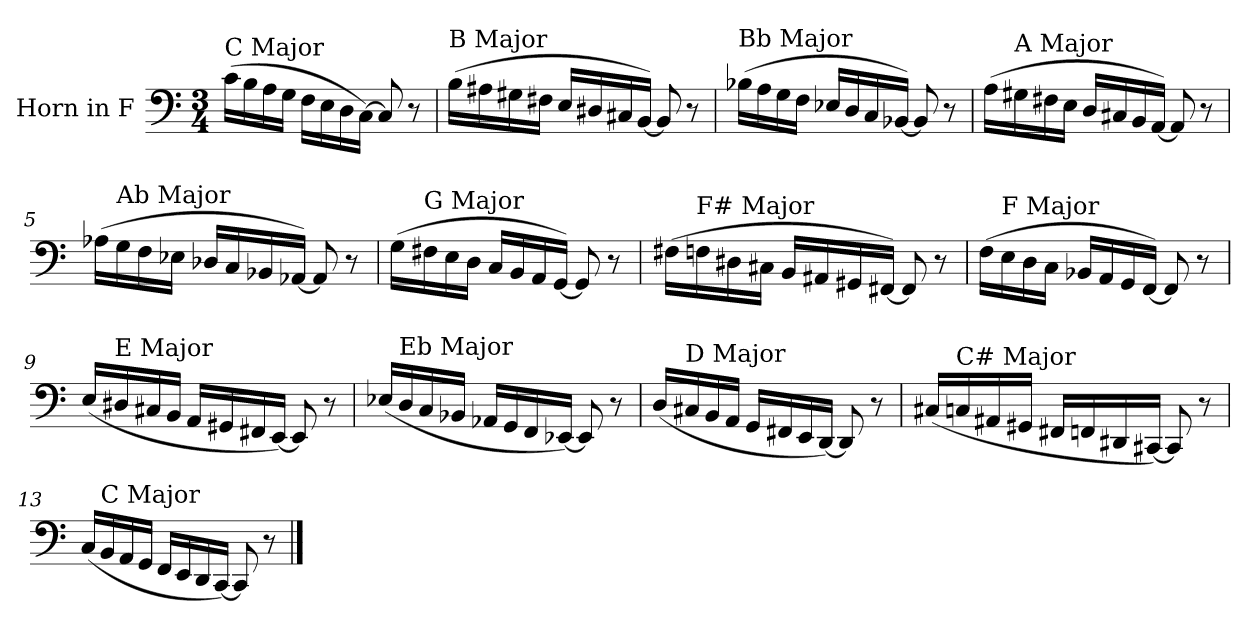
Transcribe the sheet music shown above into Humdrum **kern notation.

**kern
*part1
*staff1
*I"Horn in F
*I'Hn. in F
*clefF4
*ITrd4c7
*k[b-]
*M3/4
=1
!LO:TX:a:t=C Major
(16F\LL
16E\
16D\
16C\JJ
16BB-\LL
16AA\
16GG\
[16FF\JJ)
8FF/]
8r
=2
!LO:TX:a:t=B Major
(16E\LL
16D#X\
16C#X\
16BBn\JJ
16AA/LL
16GG#X/
16FF#X/
[16EE/JJ)
8EE/]
8r
=3
!LO:TX:a:t=Bb Major
(16E-X\LL
16D\
16C\
16BB-\JJ
16AA-X/LL
16GG/
16FF/
[16EE-X/JJ)
8EE-/]
8r
=4
(16D\LL
!LO:TX:a:t=A Major
16C#X\
16BBn\
16AA\JJ
16GG/LL
16FF#X/
16EE/
[16DD/JJ)
8DD/]
8r
=5
(16D-X\LL
!LO:TX:a:t=Ab Major
16C\
16BB-\
16AA-X\JJ
16GG-X/LL
16FF/
16EE-X/
[16DD-X/JJ)
8DD-/]
8r
=6
(16C\LL
!LO:TX:a:t=G Major
16BBn\
16AA\
16GG\JJ
16FF/LL
16EE/
16DD/
[16CC/JJ)
8CC/]
8r
=7
(16BBn\LL
!LO:TX:a:t=F# Major
16BB-X\
16GG#X\
16FF#X\JJ
16EE/LL
16DD#X/
16CC#X/
[16BBBn/JJ)
8BBB/]
8r
=8
(16BB-\LL
!LO:TX:a:t=F Major
16AA\
16GG\
16FF\JJ
16EE-X/LL
16DD/
16CC/
[16BBB-/JJ)
8BBB-/]
8r
=9
(16AA/LL
!LO:TX:a:t=E Major
16GG#X/
16FF#X/
16EE/JJ
16DD/LL
16CC#X/
16BBBn/
[16AAA/JJ)
8AAA/]
8r
=10
(16AA-X/LL
!LO:TX:a:t=Eb Major
16GG/
16FF/
16EE-X/JJ
16DD-X/LL
16CC/
16BBB-/
[16AAA-X/JJ)
8AAA-/]
8r
=11
(16GG/LL
!LO:TX:a:t=D Major
16FF#X/
16EE/
16DD/JJ
16CC/LL
16BBBn/
16AAA/
[16GGG/JJ)
8GGG/]
8r
=12
(16FF#X/LL
!LO:TX:a:t=C# Major
16FFn/
16DD#X/
16CC#X/JJ
16BBBn/LL
16BBB-X/
16GGG#X/
[16FFF#X/JJ)
8FFF#/]
8r
=13
(16FF/LL
!LO:TX:a:t=C Major
16EE/
16DD/
16CC/JJ
16BBB-/LL
16AAA/
16GGG/
[16FFF/JJ)
8FFF/]
8r
==
*-
